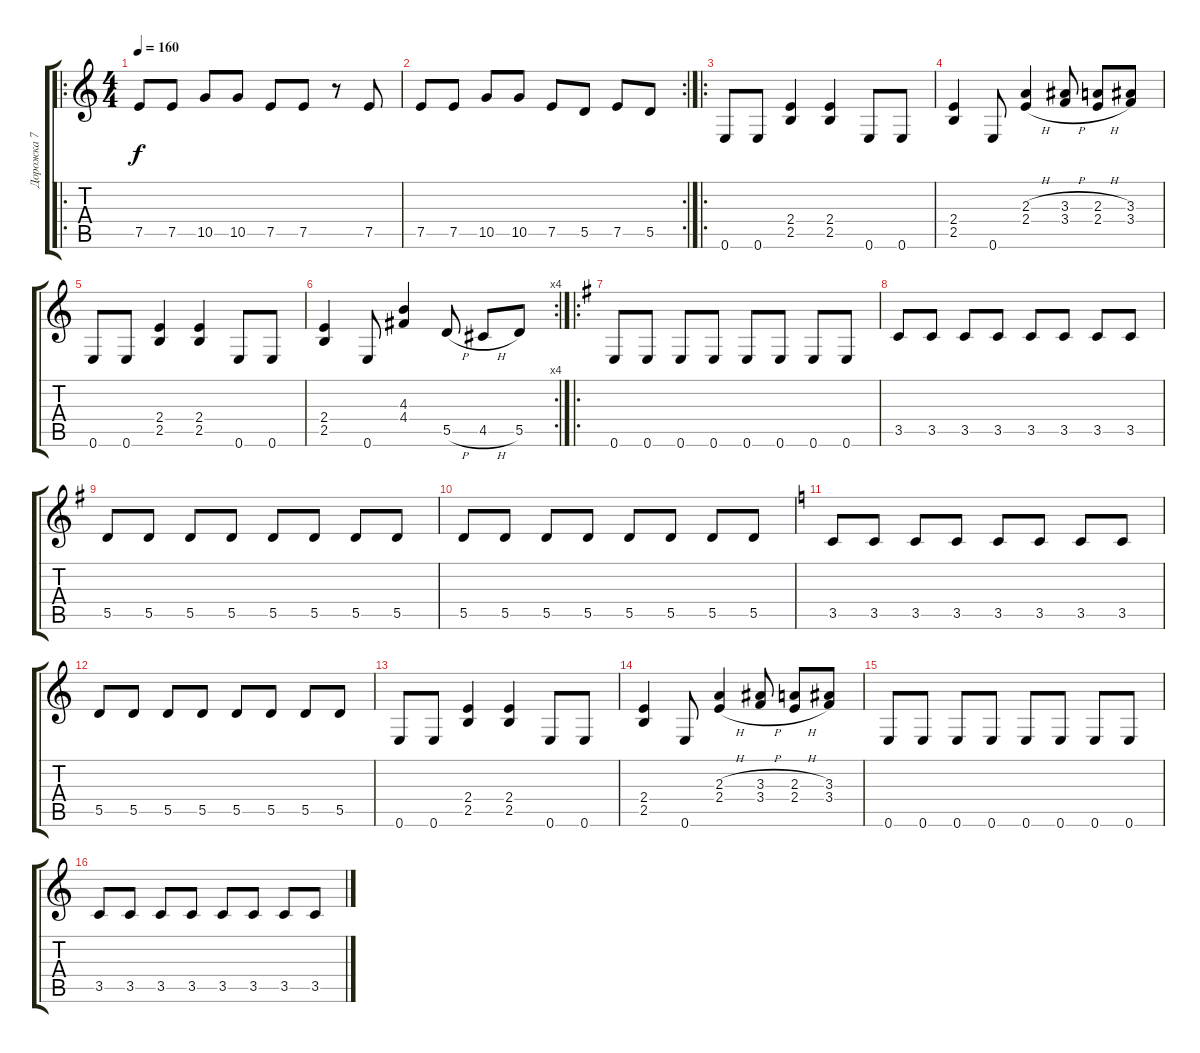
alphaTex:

\track ("Дорожка 7" "Дорожка 7") {instrument acousticguitarnylon}
\staff {score tabs}
\tuning (E4 B3 G3 D3 A2 E2) {hide}
\ro
\ts (4 4)
\tempo 160
\clef g2
\ks c
7.5.8{dy f instrument electricguitarmuted} 7.5.8 10.5.8 10.5.8 7.5.8 7.5.8 r.8 7.5.8 |
\rc 2
7.5.8 7.5.8 10.5.8 10.5.8 7.5.8 5.5.8 7.5.8 5.5.8 |
\ro
0.6.8{instrument overdrivenguitar} 0.6.8 (2.4 2.5).4 (2.4 2.5).4 0.6.8 0.6.8 |
(2.4 2.5).4 0.6.8 (2.3{h} 2.4{h}).4 (3.3{h} 3.4{h}).8 (2.3{h} 2.4{h}).8 (3.3 3.4).8 |
0.6.8 0.6.8 (2.4 2.5).4 (2.4 2.5).4 0.6.8 0.6.8 |
\rc 4
(2.4 2.5).4 0.6.8 (4.3 4.4).4 5.5{h}.8 4.5{h}.8 5.5.8 |
\ro
\ks g
0.6.8 0.6.8 0.6.8 0.6.8 0.6.8 0.6.8 0.6.8 0.6.8 |
3.5.8 3.5.8 3.5.8 3.5.8 3.5.8 3.5.8 3.5.8 3.5.8 |
5.5.8 5.5.8 5.5.8 5.5.8 5.5.8 5.5.8 5.5.8 5.5.8 |
5.5.8 5.5.8 5.5.8 5.5.8 5.5.8 5.5.8 5.5.8 5.5.8 |
\ks c
3.5.8 3.5.8 3.5.8 3.5.8 3.5.8 3.5.8 3.5.8 3.5.8 |
5.5.8 5.5.8 5.5.8 5.5.8 5.5.8 5.5.8 5.5.8 5.5.8 |
0.6.8 0.6.8 (2.4 2.5).4 (2.4 2.5).4 0.6.8 0.6.8 |
(2.4 2.5).4 0.6.8 (2.3{h} 2.4{h}).4 (3.3{h} 3.4{h}).8 (2.3{h} 2.4{h}).8 (3.3 3.4).8 |
0.6.8 0.6.8 0.6.8 0.6.8 0.6.8 0.6.8 0.6.8 0.6.8 |
3.5.8 3.5.8 3.5.8 3.5.8 3.5.8 3.5.8 3.5.8 3.5.8
